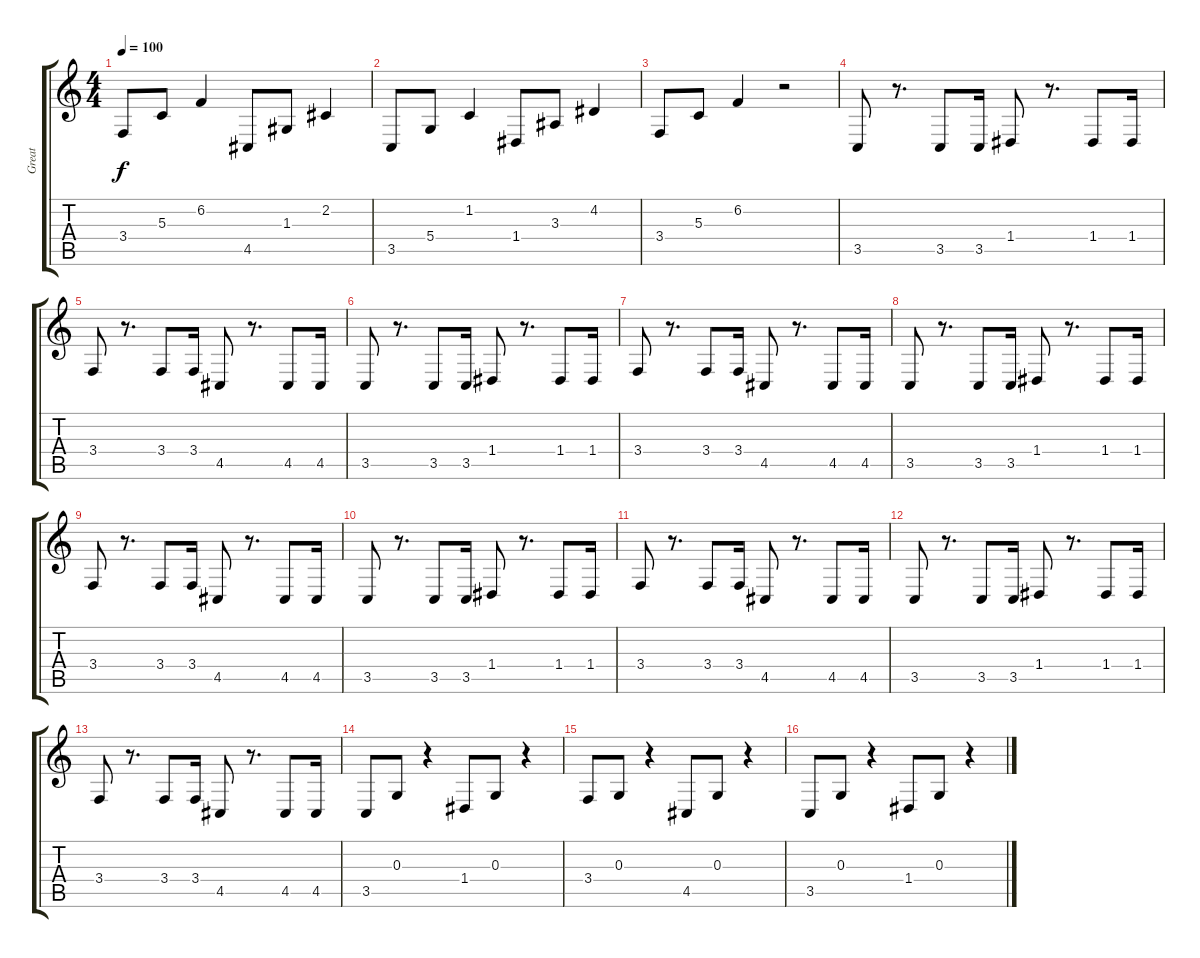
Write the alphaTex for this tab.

\track ("     Great" "     Great") {instrument lead2sawtooth}
\staff {score tabs}
\tuning (E4 B3 G3 D3 A2 E2) {hide}
\ts (4 4)
\tempo 100
\clef g2
\ks c
3.4.8{dy f} 5.3.8 6.2.4 4.5.8 1.3.8 2.2.4 |
3.5.8{volume 14 instrument vibraphone} 5.4.8 1.2.4 1.4.8 3.3.8 4.2.4 |
3.4.8 5.3.8 6.2.4 r.2 |
3.5.8{instrument lead2sawtooth} r.8{d} 3.5.8 3.5.16 1.4.8 r.8{d} 1.4.8 1.4.16 |
3.4.8 r.8{d} 3.4.8 3.4.16 4.5.8 r.8{d} 4.5.8 4.5.16 |
3.5.8{instrument lead2sawtooth} r.8{d} 3.5.8 3.5.16 1.4.8 r.8{d} 1.4.8 1.4.16 |
3.4.8 r.8{d} 3.4.8 3.4.16 4.5.8 r.8{d} 4.5.8 4.5.16 |
3.5.8{instrument lead2sawtooth} r.8{d} 3.5.8 3.5.16 1.4.8 r.8{d} 1.4.8 1.4.16 |
3.4.8 r.8{d} 3.4.8 3.4.16 4.5.8 r.8{d} 4.5.8 4.5.16 |
3.5.8{instrument lead2sawtooth} r.8{d} 3.5.8 3.5.16 1.4.8 r.8{d} 1.4.8 1.4.16 |
3.4.8 r.8{d} 3.4.8 3.4.16 4.5.8 r.8{d} 4.5.8 4.5.16 |
3.5.8 r.8{d} 3.5.8 3.5.16 1.4.8 r.8{d} 1.4.8 1.4.16 |
3.4.8 r.8{d} 3.4.8 3.4.16 4.5.8 r.8{d} 4.5.8 4.5.16 |
3.5.8{volume 13 instrument fretlessbass} 0.3.8 r.4 1.4.8 0.3.8 r.4 |
3.4.8 0.3.8 r.4 4.5.8 0.3.8 r.4 |
3.5.8{volume 13 instrument fretlessbass} 0.3.8 r.4 1.4.8 0.3.8 r.4
